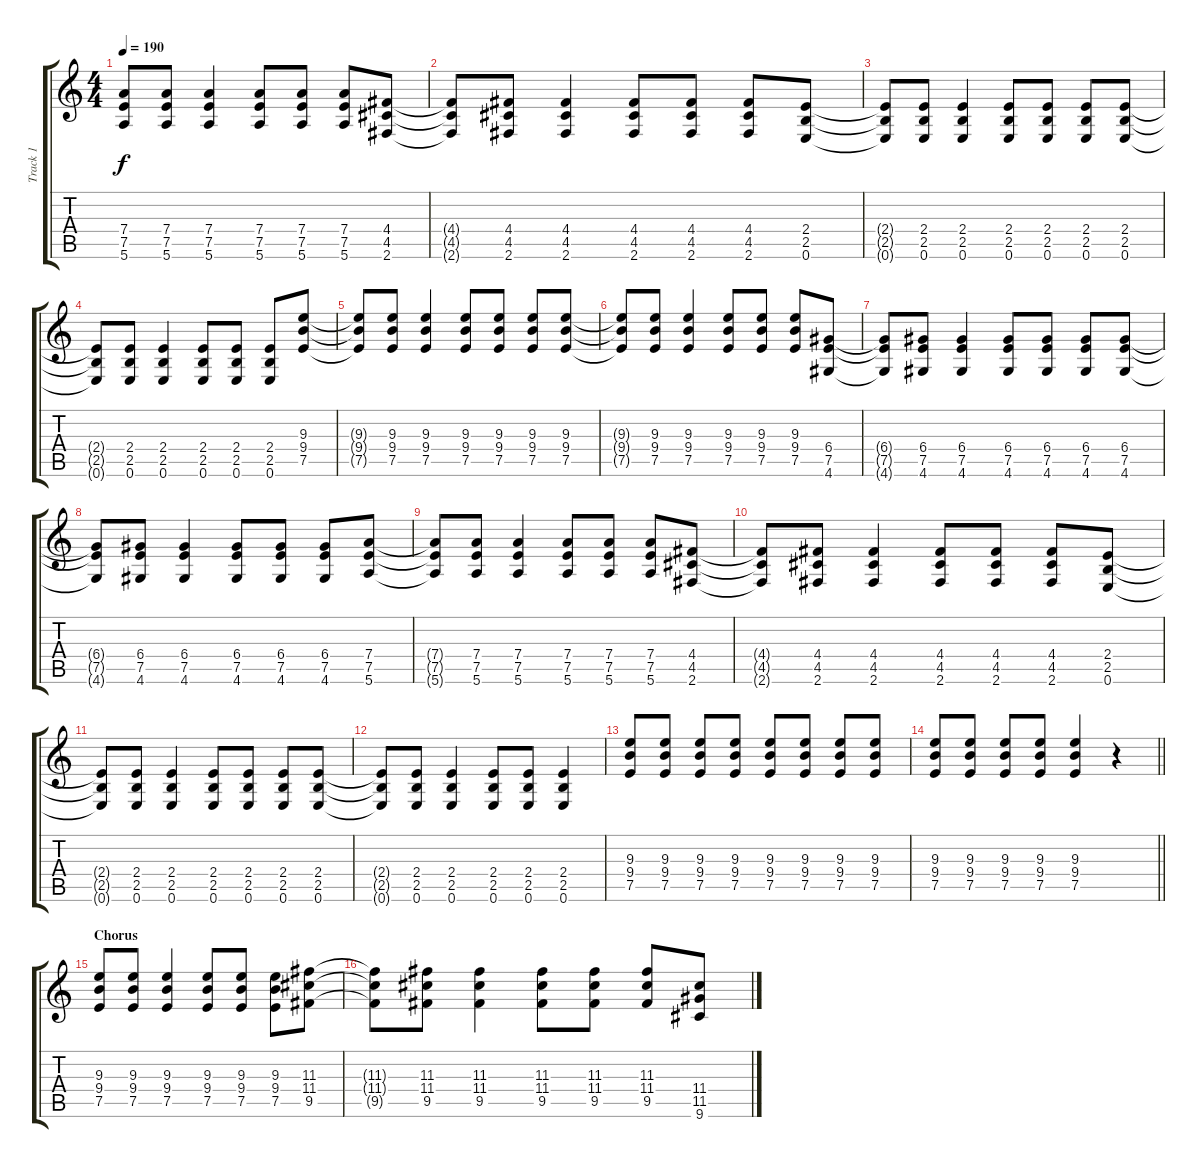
\track ("Track 1" "Track 1") {instrument distortionguitar}
\staff {score tabs}
\tuning (E4 B3 G3 D3 A2 E2) {hide}
\ts (4 4)
\tempo 190
\clef g2
\ks c
(7.4{t} 7.5{t} 5.6{t}).8{dy f} (7.4 7.5 5.6).8 (7.4 7.5 5.6).4 (7.4 7.5 5.6).8 (7.4 7.5 5.6).8 (7.4 7.5 5.6).8 (4.4 4.5 2.6).8 |
(4.4{t} 4.5{t} 2.6{t}).8 (4.4 4.5 2.6).8 (4.4 4.5 2.6).4 (4.4 4.5 2.6).8 (4.4 4.5 2.6).8 (4.4 4.5 2.6).8 (2.4 2.5 0.6).8 |
(2.4{t} 2.5{t} 0.6{t}).8 (2.4 2.5 0.6).8 (2.4 2.5 0.6).4 (2.4 2.5 0.6).8 (2.4 2.5 0.6).8 (2.4 2.5 0.6).8 (2.4 2.5 0.6).8 |
(2.4{t} 2.5{t} 0.6{t}).8 (2.4 2.5 0.6).8 (2.4 2.5 0.6).4 (2.4 2.5 0.6).8 (2.4 2.5 0.6).8 (2.4 2.5 0.6).8 (9.3 9.4 7.5).8 |
(9.3{t} 9.4{t} 7.5{t}).8 (9.3 9.4 7.5).8 (9.3 9.4 7.5).4 (9.3 9.4 7.5).8 (9.3 9.4 7.5).8 (9.3 9.4 7.5).8 (9.3 9.4 7.5).8 |
(9.3{t} 9.4{t} 7.5{t}).8 (9.3 9.4 7.5).8 (9.3 9.4 7.5).4 (9.3 9.4 7.5).8 (9.3 9.4 7.5).8 (9.3 9.4 7.5).8 (6.4 7.5 4.6).8 |
(6.4{t} 7.5{t} 4.6{t}).8 (6.4 7.5 4.6).8 (6.4 7.5 4.6).4 (6.4 7.5 4.6).8 (6.4 7.5 4.6).8 (6.4 7.5 4.6).8 (6.4 7.5 4.6).8 |
(6.4{t} 7.5{t} 4.6{t}).8 (6.4 7.5 4.6).8 (6.4 7.5 4.6).4 (6.4 7.5 4.6).8 (6.4 7.5 4.6).8 (6.4 7.5 4.6).8 (7.4 7.5 5.6).8 |
(7.4{t} 7.5{t} 5.6{t}).8 (7.4 7.5 5.6).8 (7.4 7.5 5.6).4 (7.4 7.5 5.6).8 (7.4 7.5 5.6).8 (7.4 7.5 5.6).8 (4.4 4.5 2.6).8 |
(4.4{t} 4.5{t} 2.6{t}).8 (4.4 4.5 2.6).8 (4.4 4.5 2.6).4 (4.4 4.5 2.6).8 (4.4 4.5 2.6).8 (4.4 4.5 2.6).8 (2.4 2.5 0.6).8 |
(2.4{t} 2.5{t} 0.6{t}).8 (2.4 2.5 0.6).8 (2.4 2.5 0.6).4 (2.4 2.5 0.6).8 (2.4 2.5 0.6).8 (2.4 2.5 0.6).8 (2.4 2.5 0.6).8 |
(2.4{t} 2.5{t} 0.6{t}).8 (2.4 2.5 0.6).8 (2.4 2.5 0.6).4 (2.4 2.5 0.6).8 (2.4 2.5 0.6).8 (2.4 2.5 0.6).4 |
(9.3 9.4 7.5).8 (9.3 9.4 7.5).8 (9.3 9.4 7.5).8 (9.3 9.4 7.5).8 (9.3 9.4 7.5).8 (9.3 9.4 7.5).8 (9.3 9.4 7.5).8 (9.3 9.4 7.5).8 |
\barLineRight lightlight
(9.3 9.4 7.5).8 (9.3 9.4 7.5).8 (9.3 9.4 7.5).8 (9.3 9.4 7.5).8 (9.3 9.4 7.5).4 r.4 |
\section ("" "Chorus")
(9.3 9.4 7.5).8 (9.3 9.4 7.5).8 (9.3 9.4 7.5).4 (9.3 9.4 7.5).8 (9.3 9.4 7.5).8 (9.3 9.4 7.5).8 (11.3 11.4 9.5).8 |
(11.3{t} 11.4{t} 9.5{t}).8 (11.3 11.4 9.5).8 (11.3 11.4 9.5).4 (11.3 11.4 9.5).8 (11.3 11.4 9.5).8 (11.3 11.4 9.5).8 (11.4 11.5 9.6).8
